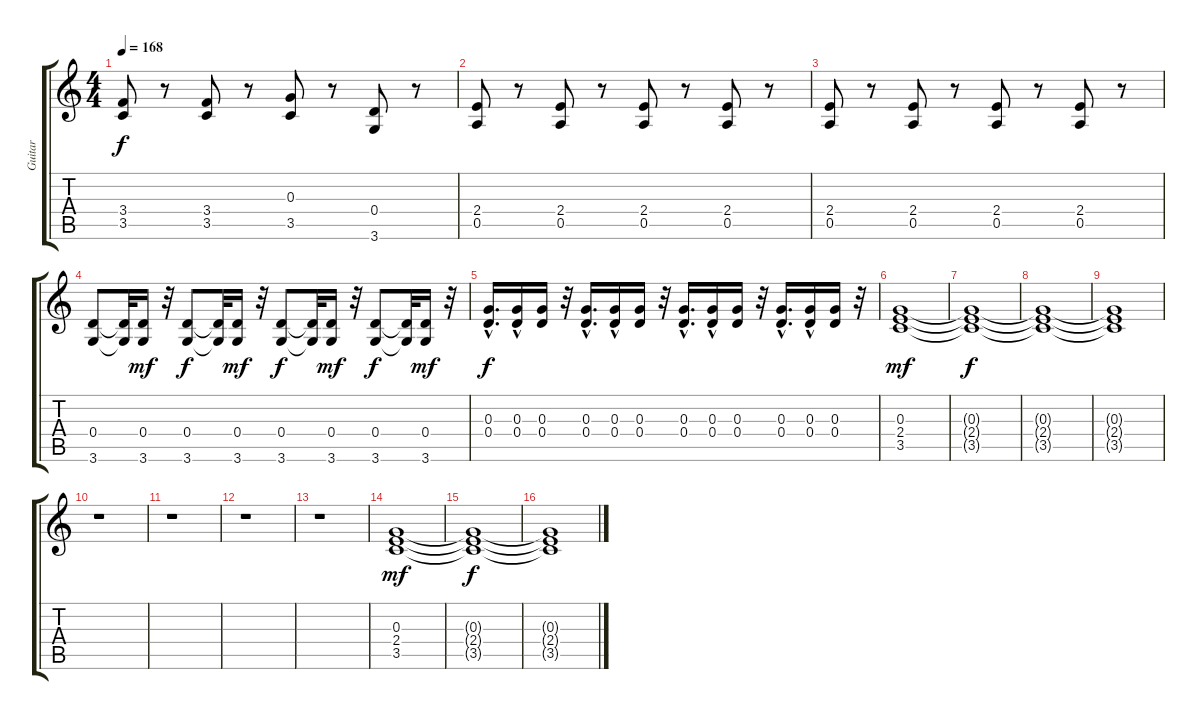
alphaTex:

\track ("Guitar" "Guitar") {instrument distortionguitar}
\staff {score tabs}
\tuning (E4 B3 G3 D3 A2 E2) {hide}
\ts (4 4)
\tempo 168
\clef g2
\ks c
(3.4 3.5).8{dy f} r.8 (3.4 3.5).8 r.8 (0.3 3.5).8 r.8 (0.4 3.6).8 r.8 |
(2.4 0.5).8 r.8 (2.4 0.5).8 r.8 (2.4 0.5).8 r.8 (2.4 0.5).8 r.8 |
(2.4 0.5).8 r.8 (2.4 0.5).8 r.8 (2.4 0.5).8 r.8 (2.4 0.5).8 r.8 |
(0.4 3.6).8 (0.4{t} 3.6{t}).32 (0.4 3.6).16{dy mf} r.32 (0.4 3.6).8{dy f} (0.4{t} 3.6{t}).32 (0.4 3.6).16{dy mf} r.32 (0.4 3.6).8{dy f} (0.4{t} 3.6{t}).32 (0.4 3.6).16{dy mf} r.32 (0.4 3.6).8{dy f} (0.4{t} 3.6{t}).32 (0.4 3.6).16{dy mf} r.32 |
(0.3{hac} 0.4{hac}).16{d dy f} (0.3{hac} 0.4{hac}).16 (0.3 0.4).16 r.32 (0.3{hac} 0.4{hac}).16{d} (0.3{hac} 0.4{hac}).16 (0.3 0.4).16 r.32 (0.3{hac} 0.4{hac}).16{d} (0.3{hac} 0.4{hac}).16 (0.3 0.4).16 r.32 (0.3{hac} 0.4{hac}).16{d} (0.3{hac} 0.4{hac}).16 (0.3 0.4).16 r.32 |
(0.3 2.4 3.5).1{dy mf} |
(0.3{t} 2.4{t} 3.5{t}).1{dy f} |
(0.3{t} 2.4{t} 3.5{t}).1 |
(0.3{t} 2.4{t} 3.5{t}).1 |
r.1 |
r.1 |
r.1 |
r.1 |
(0.3 2.4 3.5).1{dy mf} |
(0.3{t} 2.4{t} 3.5{t}).1{dy f} |
(0.3{t} 2.4{t} 3.5{t}).1
